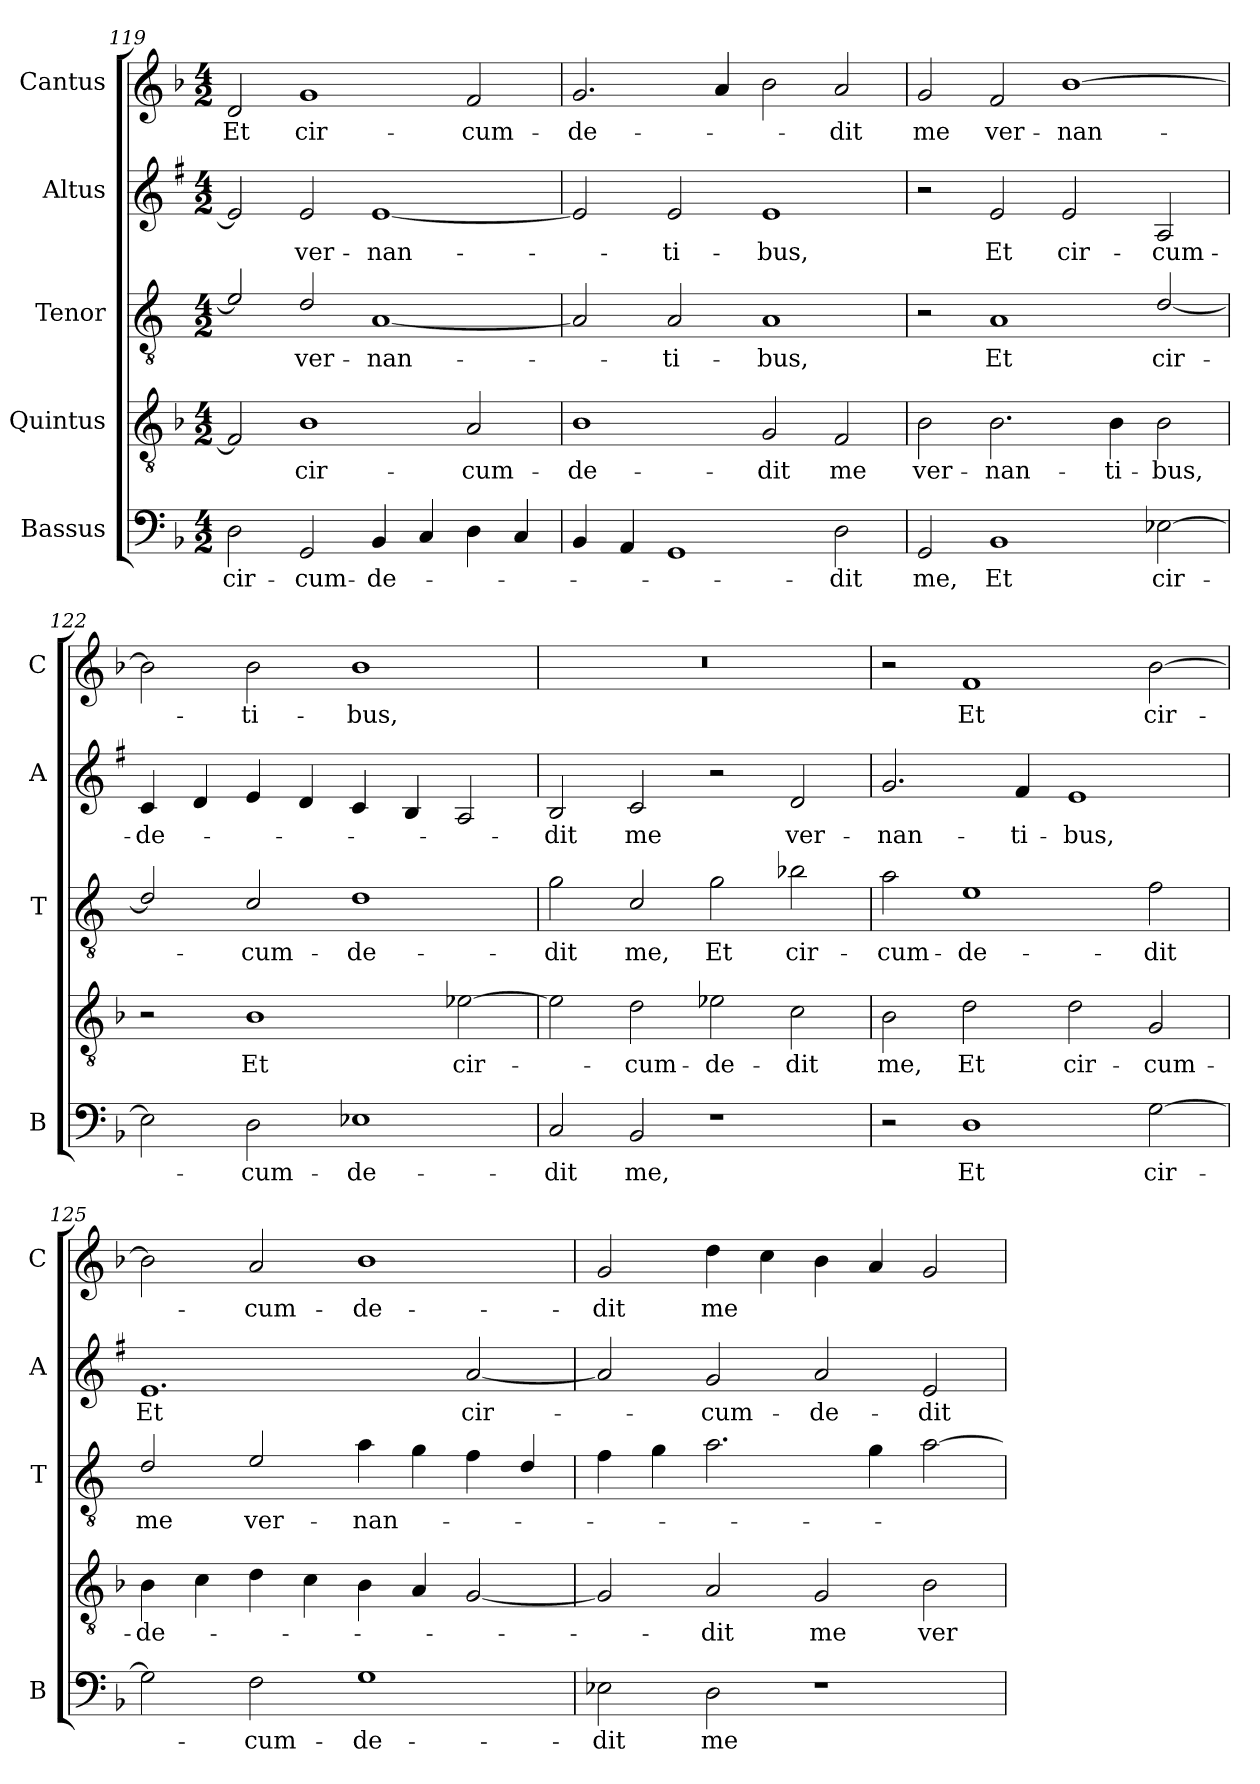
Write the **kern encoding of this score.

**kern	**text	**kern	**text	**kern	**text	**kern	**text	**kern	**text
*part5	*part5	*part4	*part4	*part3	*part3	*part2	*part2	*part1	*part1
*staff5	*staff5	*staff4	*staff4	*staff3	*staff3	*staff2	*staff2	*staff1	*staff1
*I"Bassus	*	*I"Quintus	*	*I"Tenor	*	*I"Altus	*	*I"Cantus	*
*I'B	*	*	*	*I'T	*	*I'A	*	*I'C	*
*clefF4	*	*clefGv2	*	*clefGv2	*	*clefG2	*	*clefG2	*
*	*	*	*	*ITrd4c7	*	*ITrd1c2	*	*	*
*k[b-]	*	*k[b-]	*	*k[b-]	*	*k[b-]	*	*k[b-]	*
*F:	*	*F:	*	*F:	*	*F:	*	*F:	*
*M4/2	*	*M4/2	*	*M4/2	*	*M4/2	*	*M4/2	*
=119	=119	=119	=119	=119	=119	=119	=119	=119	=119
!	!LO:LY:b	!	!	!	!	!	!	!	!LO:LY:b
2D\	cir-	2F/]	.	2A/]	.	2d/]	.	2d/	Et
!	!LO:LY:b	!	!LO:LY:b	!	!LO:LY:b	!	!LO:LY:b	!	!LO:LY:b
2GG/	-cum-	1B-	cir-	2G/	ver-	2d/	ver-	1g	cir-
!	!LO:LY:b	!	!	!	!LO:LY:b	!	!LO:LY:b	!	!
4BB-/	-de-	.	.	[1D	-nan-	[1d	-nan-	.	.
4C/	.	.	.	.	.	.	.	.	.
!	!	!	!LO:LY:b	!	!	!	!	!	!LO:LY:b
4D\	.	2A/	-cum-	.	.	.	.	2f/	-cum-
4C/	.	.	.	.	.	.	.	.	.
=120	=120	=120	=120	=120	=120	=120	=120	=120	=120
!	!	!	!LO:LY:b	!	!	!	!	!	!LO:LY:b
4BB-/	.	1B-	-de-	2D/]	.	2d/]	.	2.g/	-de-
4AA/	.	.	.	.	.	.	.	.	.
!	!	!	!	!	!LO:LY:b	!	!LO:LY:b	!	!
1GG	.	.	.	2D/	-ti-	2d/	-ti-	.	.
.	.	.	.	.	.	.	.	4a/	.
!	!	!	!LO:LY:b	!	!LO:LY:b	!	!LO:LY:b	!	!
.	.	2G/	-dit	1D	-bus,	1d	-bus,	2b-\	.
!	!LO:LY:b	!	!LO:LY:b	!	!	!	!	!	!LO:LY:b
2D\	-dit	2F/	me	.	.	.	.	2a/	-dit
!!LO:LB:g=z
=121	=121	=121	=121	=121	=121	=121	=121	=121	=121
!	!LO:LY:b	!	!LO:LY:b	!	!	!	!	!	!LO:LY:b
2GG/	me,	2B-\	ver-	2r	.	2r	.	2g/	me
!	!LO:LY:b	!	!LO:LY:b	!	!LO:LY:b	!	!LO:LY:b	!	!LO:LY:b
1BB-	Et	2.B-\	-nan-	1D	Et	2d/	Et	2f/	ver-
!	!	!	!	!	!	!	!LO:LY:b	!	!LO:LY:b
.	.	.	.	.	.	2d/	cir-	[1b-	-nan-
!	!	!	!LO:LY:b	!	!	!	!	!	!
.	.	4B-\	-ti-	.	.	.	.	.	.
!	!LO:LY:b	!	!LO:LY:b	!	!LO:LY:b	!	!LO:LY:b	!	!
[2E-X\	cir-	2B-\	-bus,	[2G/	cir-	2G/	-cum-	.	.
=122	=122	=122	=122	=122	=122	=122	=122	=122	=122
!	!	!	!	!	!	!	!LO:LY:b	!	!
2E-\]	.	2r	.	2G/]	.	4B-/	-de-	2b-\]	.
.	.	.	.	.	.	4c/	.	.	.
!	!LO:LY:b	!	!LO:LY:b	!	!LO:LY:b	!	!	!	!LO:LY:b
2D\	-cum-	1B-	Et	2F/	-cum-	4d/	.	2b-\	-ti-
.	.	.	.	.	.	4c/	.	.	.
!	!LO:LY:b	!	!	!	!LO:LY:b	!	!	!	!LO:LY:b
1E-X	-de-	.	.	1G	-de-	4B-/	.	1b-	-bus,
.	.	.	.	.	.	4A/	.	.	.
!	!	!	!LO:LY:b	!	!	!	!	!	!
.	.	[2e-X\	cir-	.	.	2G/	.	.	.
=123	=123	=123	=123	=123	=123	=123	=123	=123	=123
!	!LO:LY:b	!	!	!	!LO:LY:b	!	!LO:LY:b	!	!
2C/	-dit	2e-\]	.	2c\	-dit	2A/	-dit	0r	.
!	!LO:LY:b	!	!LO:LY:b	!	!LO:LY:b	!	!LO:LY:b	!	!
2BB-/	me,	2d\	-cum-	2F/	me,	2B-/	me	.	.
!	!	!	!LO:LY:b	!	!LO:LY:b	!	!	!	!
1r	.	2e-X\	-de-	2c\	Et	2r	.	.	.
!	!	!	!LO:LY:b	!	!LO:LY:b	!	!LO:LY:b	!	!
.	.	2c\	-dit	2e-X\	cir-	2c/	ver-	.	.
=124	=124	=124	=124	=124	=124	=124	=124	=124	=124
!	!	!	!LO:LY:b	!	!LO:LY:b	!	!LO:LY:b	!	!
2r	.	2B-\	me,	2d\	-cum-	2.f/	-nan-	2r	.
!	!LO:LY:b	!	!LO:LY:b	!	!LO:LY:b	!	!	!	!LO:LY:b
1D	Et	2d\	Et	1A	-de-	.	.	1f	Et
!	!	!	!	!	!	!	!LO:LY:b	!	!
.	.	.	.	.	.	4e/	-ti-	.	.
!	!	!	!LO:LY:b	!	!	!	!LO:LY:b	!	!
.	.	2d\	cir-	.	.	1d	-bus,	.	.
!	!LO:LY:b	!	!LO:LY:b	!	!LO:LY:b	!	!	!	!LO:LY:b
[2G\	cir-	2G/	-cum-	2B-\	-dit	.	.	[2b-\	cir-
=125	=125	=125	=125	=125	=125	=125	=125	=125	=125
!	!	!	!LO:LY:b	!	!LO:LY:b	!	!LO:LY:b	!	!
2G\]	.	4B-\	-de-	2G/	me	1.d	Et	2b-\]	.
.	.	4c\	.	.	.	.	.	.	.
!	!LO:LY:b	!	!	!	!LO:LY:b	!	!	!	!LO:LY:b
2F\	-cum-	4d\	.	2A/	ver-	.	.	2a/	-cum-
.	.	4c\	.	.	.	.	.	.	.
!	!LO:LY:b	!	!	!	!LO:LY:b	!	!	!	!LO:LY:b
1G	-de-	4B-\	.	4d\	-nan-	.	.	1b-	-de-
.	.	4A/	.	4c\	.	.	.	.	.
!	!	!	!	!	!	!	!LO:LY:b	!	!
.	.	[2G/	.	4B-\	.	[2g/	cir-	.	.
.	.	.	.	4G/	.	.	.	.	.
!!LO:PB:g=z
=126	=126	=126	=126	=126	=126	=126	=126	=126	=126
!	!LO:LY:b	!	!	!	!	!	!	!	!LO:LY:b
2E-X\	-dit	2G/]	.	4B-\	.	2g/]	.	2g/	-dit
.	.	.	.	4c\	.	.	.	.	.
!	!LO:LY:b	!	!LO:LY:b	!	!	!	!LO:LY:b	!	!LO:LY:b
2D\	me	2A/	-dit	2.d\	.	2f/	-cum-	4dd\	me
.	.	.	.	.	.	.	.	4cc\	.
!	!	!	!LO:LY:b	!	!	!	!LO:LY:b	!	!
1r	.	2G/	me	.	.	2g/	-de-	4b-\	.
.	.	.	.	4c\	.	.	.	4a/	.
!	!	!	!LO:LY:b	!	!	!	!LO:LY:b	!	!
.	.	2B-\	ver-	[2d\	.	2d/	-dit	2g/	.
=	=	=	=	=	=	=	=	=	=
*-	*-	*-	*-	*-	*-	*-	*-	*-	*-
